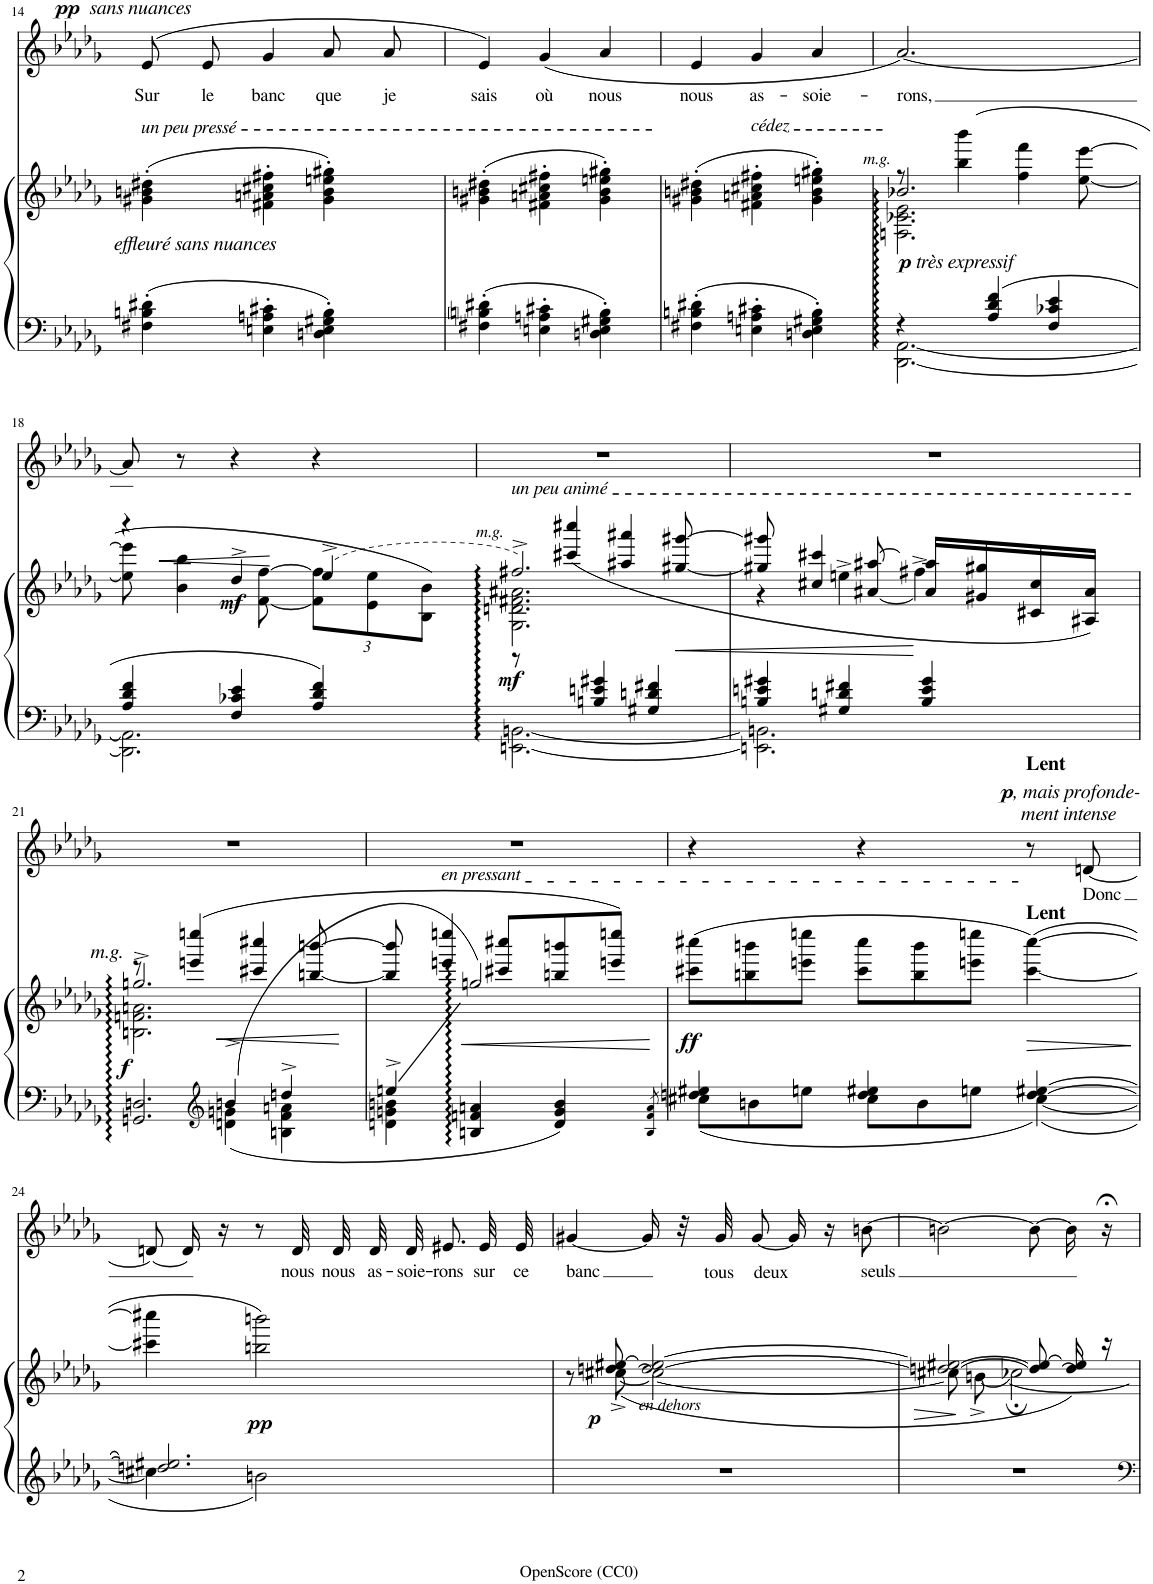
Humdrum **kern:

**kern	**kern	**dynam	**kern	**text	**dynam
*part2	*part2	*part2	*part1	*part1	*part1
*staff3	*staff2	*staff2/3	*staff1	*staff1	*staff1
*I"Piano	*	*	*I"Chant Voice	*	*
*I'Pno	*	*	*	*	*
!!LO:PB:g=z
*clefF4	*clefG2	*	*clefG2	*	*
*k[b-e-a-d-g-]	*k[b-e-a-d-g-]	*	*k[b-e-a-d-g-]	*	*
*M3/4	*M3/4	*	*M3/4	*	*
=14	=14	=14	=14	=14	=14
!	!LO:TX:b:i:t=effleuré sans nuances	!	!	!	!
!	!LO:TX:a:t=un peu pressé	!	!	!	!
!	!	!	!	!LO:LY:b	!LO:DY:a
!	!	!	!	!	!LO:DY:n=1:a
4F#X\' 4Bn\' 4d#X\'	(4g#X\' 4bn\' 4dd#X\'	.	(>8e-/L	Sur	pp other-dynamics
!	!	!	!	!LO:LY:b	!
.	.	.	8e-/J	le	.
!	!	!	!	!LO:LY:b	!
4En\' 4An\' 4c#X\'	4f#X\' 4an\' 4cc#X\' 4ff#X\'	.	4g-/	banc	.
!	!	!	!	!LO:LY:b	!
4Dn\' 4E\' 4G#X\' 4B\'	4g#\' 4b\' 4een\' 4gg#X\')	.	8a-/L	que	.
!	!	!	!	!LO:LY:b	!
.	.	.	8a-/J	je	.
=15	=15	=15	=15	=15	=15
!	!	!	!	!LO:LY:b	!
4F#X\' 4Bnj\' 4d#X\'	(4g#X\' 4bn\' 4dd#X\'	.	4e-/)	sais	.
!	!	!	!	!LO:LY:b	!
4En\' 4An\' 4c#X\'	4f#X\' 4an\' 4cc#X\' 4ff#X\'	.	(4g-/	où	.
!	!	!	!	!LO:LY:b	!
4Dn\' 4E\' 4G#X\' 4B\'	4g#\' 4b\' 4een\' 4gg#X\')	.	4a-/	nous	.
=16	=16	=16	=16	=16	=16
!	!	!	!	!LO:LY:b	!
4F#X\' 4Bn\' 4d#X\'	(4g#X\' 4bn\' 4dd#X\'	.	4e-/	nous	.
!	!LO:TX:a:t=cédez	!	!	!	!
!	!	!	!	!LO:LY:b	!
4En\' 4An\' 4c#X\'	4f#X\' 4an\' 4cc#X\' 4ff#X\'	.	4g-/	as-	.
!	!	!	!	!LO:LY:b	!
4Dn\' 4E\' 4G#X\' 4B\'	4g#\' 4b\' 4een\' 4gg#X\')	.	4a-/	-soie-	.
=17	=17	=17	=17	=17	=17
*^	*^	*	*	*	*
*	*	*	*^	*	*	*	*
!	!	!LO:TX:a:i:t=m.g.	!	!	!	!	!	!
!	!	!	!	!	!	!	!LO:LY:b	!
4r	[2.DD-\ [2.AA-\	8r	2.Fn\ 2.c-X\ 2.e-\	2.b-X/	.	[2.a-/)	-rons,	.
!	!	!	!	!	!LO:DY:b	!	!	!
!	!	!	!	!	!LO:DY:n=1:b	!	!	!
.	.	(>4bb-\ 4bbb-\	.	.	p other-dynamics	.	.	.
4A-/ 4d-/ 4f/	.	.	.	.	.	.	.	.
.	.	4ff\ 4fff\	.	.	.	.	.	.
4F/ 4c-X/ 4e-/	.	.	.	.	.	.	.	.
.	.	[<8ee-\ [>8eee-\	.	.	.	.	.	.
*	*	*	*v	*v	*	*	*	*
!!LO:LB:g=z
=18	=18	=18	=18	=18	=18	=18	=18
4A-/ 4d-/ 4f/	2.DD-\] 2.AA-\]	4r	8ee-\] 8eee-\]	.	8a-/]	.	.
!	!	!	!	!LO:HP:b	!	!	!
.	.	.	4b-\ 4bb-\	<	8r	.	.
!	!	!	!	!LO:DY:b	!	!	!
4F/ 4c-X/ 4e-/	.	4dd-^/	.	mf	4r	.	.
.	.	.	[<8f\ [>8ff\	.	.	.	.
*	*	*	*Xbrackettup	*	*	*	*
4A-/ 4d-/ 4f/	.	(4ee-^/	12f\] 12ff\]L	.	4r	.	.
.	.	.	12e-\ 12ee-\	.	.	.	.
.	.	.	12B-\ 12b-\J)	.	.	.	.
=19	=19	=19	=19	=19	=19	=19	=19
*	*	*	*^	*	*	*	*
!	!	!LO:TX:a:i:t=m.g.	!	!	!	!	!	!
!	!	!LO:TX:a:t=un peu animé	!	!	!	!	!	!
!	!	!	!	!	!LO:DY:b	!	!	!
4ryy	[2.EEn\ [2.BBn\	2.ff#X^/)	2.G-\ 2.dn\ 2.f#X\ 2.a#X\	8r	mf	2.r	.	.
.	.	.	.	(4ccc#X/ 4cccc#X/	.	.	.	.
4Bn/ 4en/ 4g#X/	.	.	.	.	.	.	.	.
.	.	.	.	4aa#X/ 4aaa#X/	.	.	.	.
4G#X/ 4dn/ 4f#X/	.	.	.	.	.	.	.	.
!	!	!	!	!	!LO:HP:b	!	!	!
.	.	.	.	[<8gg#X/ [8ggg#X/	<	.	.	.
*	*	*	*v	*v	*	*	*	*
=20	=20	=20	=20	=20	=20	=20	=20
4Bn/ 4en/ 4g#X/	2.EEn\] 2.BBn\]	8gg#X/] 8ggg#X/]	4r	.	2.r	.	.
.	.	4cc#X/ 4ccc#X/	.	.	.	.	.
4G#X/ 4dn/ 4f#X/	.	.	4een^>\	.	.	.	.
.	.	[<8a#X/ [8aa#X/	.	.	.	.	.
4B/ 4e/ 4g#/	.	16a#/] 16aa#/]LL	4ff#X^>\	[	.	.	.
.	.	16g#X/ 16gg#X/	.	.	.	.	.
.	.	16c#X/ 16cc#/	.	.	.	.	.
.	.	16A#X/ 16a#/JJ)	.	.	.	.	.
!!LO:LB:g=z
=21	=21	=21	=21	=21	=21	=21	=21
*	*^	*	*^	*	*	*	*
!	!	!	!LO:TX:a:i:t=m.g.	!	!	!	!	!	!
!	!	!	!	!	!	!LO:DY:b	!	!	!
4ryy	4ryy	2.GGn/ 2.Dn/	8r	2.Bn\ 2.fn\ 2.an\	2.ggn^/	f	2.r	.	.
.	.	.	(4eeen/ 4eeeen/	.	.	.	.	.	.
*clefG2	*	*	*	*	*	*	*	*	*
(4bn^/	4dn\ 4gn\	.	.	.	.	.	.	.	.
!	!	!	!	!	!	!LO:HP:b	!	!	!
.	.	.	4ccc#X/ 4cccc#X/	.	.	<	.	.	.
4ddn^/	4Bn\ 4f\ 4an\	.	.	.	.	.	.	.	.
.	.	.	[<8bbn/ [8bbbn/	.	.	.	.	.	.
*v	*v	*v	*	*	*	*	*	*	*
*	*v	*v	*v	*	*	*	*
.	.	[	.	.	.
=22	=22	=22	=22	=22	=22
*^	*^	*	*	*	*
4een^/	4dn\ 4gn\ 4bn\	8bb/] 8bbb/]	4ryy	.	2.r	.	.
!	!	!LO:TX:a:t=en pressant	!	!	!	!	!
.	.	4eeen/ 4eeeen/	.	.	.	.	.
2ryy	4Bn/ 4fn/ 4an/	.	2ggn/)	.	.	.	.
!	!	!	!	!LO:HP:b	!	!	!
.	.	8ccc#X/ 8cccc#X/L	.	<	.	.	.
.	4d/ 4g/ 4b/	8bbn/ 8bbbn/	.	.	.	.	.
.	.	8eeen/ 8eeeen/J)	.	.	.	.	.
*v	*v	*	*	*	*	*	*
*	*v	*v	*	*	*	*
.	.	[	.	.	.
=23	=23	=23	=23	=23	=23
8qB-/ 8qf/ 8qa-/	.	.	.	.	.
*^	*	*	*	*	*
*	*Xbrackettup	*	*	*	*	*
!	!	!	!LO:DY:b	!	!	!
4ddn/ 4ee#X/	12cc#X\L	(12ccc#X\ 12cccc#X\L	ff	4r	.	.
.	12bn\	12bbn\ 12bbbn\	.	.	.	.
.	12een\J	12eeen\ 12eeeen\J	.	.	.	.
4dd/ 4ee#X/	12cc#\L	12ccc#\ 12cccc#\L	.	4r	.	.
.	12b\	12bb\ 12bbb\	.	.	.	.
.	12een\J	12eeen\ 12eeeen\J	.	.	.	.
!	!	!	!	!LO:TX:a:B:t=Lent	!	!
!	!	!LO:TX:a:B:t=Lent	!	!	!	!
!	!	!	!LO:HP:b	!	!	!LO:DY:a
!	!	!	!	!	!	!LO:DY:n=1:a
[4dd/ [4ee#X/	[4cc#\	([4ccc#\ [4cccc#\)	>	8r;<	.	p other-dynamics
!	!	!	!	!	!LO:LY:b	!
.	.	.	.	[8dn/	Donc	.
*v	*v	*	*	*	*	*
.	.	[	.	.	.
!!LO:LB:g=z
=24	=24	=24	=24	=24	=24
*^	*	*	*	*	*
2.ddn/] 2.ee#X/]	4cc#X\]	4ccc#X\] 4cccc#X\]	.	8dn/L_	.	.
.	.	.	.	16d/Jk]	.	.
.	.	.	.	16r	.	.
!	!	!	!LO:DY:b	!	!	!
.	2bn\	2bbn\ 2bbbn\)	pp	8r	.	.
!	!	!	!	!	!LO:LY:b	!
.	.	.	.	32d/LLL	nous	.
!	!	!	!	!	!LO:LY:b	!
.	.	.	.	32d/	nous	.
!	!	!	!	!	!LO:LY:b	!
.	.	.	.	32d/	as-	.
!	!	!	!	!	!LO:LY:b	!
.	.	.	.	32d/JJJ	-soie-	.
!	!	!	!	!	!LO:LY:b	!
.	.	.	.	8.e#X/L	-rons	.
!	!	!	!	!	!LO:LY:b	!
.	.	.	.	32e#/LL	sur	.
!	!	!	!	!	!LO:LY:b	!
.	.	.	.	32e#/JJJ	ce	.
*v	*v	*	*	*	*	*
=25	=25	=25	=25	=25	=25
*	*^	*	*	*	*
!	!	!	!	!	!LO:LY:b	!
2.r	8r	8ryy	.	[4g#X/	banc	.
!	!	!	!LO:DY:b	!	!	!
.	[8ddn/ [8ee#X/	([8cc#X^\	p	.	.	.
!	!LO:TX:b:i:t=en dehors	!	!	!	!	!
.	2dd/_ 2ee#/_	2cc#\_	.	16g#/]	.	.
.	.	.	.	32r	.	.
!	!	!	!	!	!LO:LY:b	!
.	.	.	.	32g#/KKL	tous	.
!	!	!	!	!	!LO:LY:b	!
.	.	.	.	[8g#/J	deux	.
.	.	.	.	16g#/]	.	.
.	.	.	.	16r	.	.
!	!	!	!	!	!LO:LY:b	!
.	.	.	.	[8bn\	seuls	.
=26	=26	=26	=26	=26	=26	=26
2.r	2ddn/_ 2ee#X/_	8cc#X\]	.	2bn\_	.	.
.	.	(8bn^\	.	.	.	.
.	.	[2cc-X;\)	]	.	.	.
.	8dd/_ 8ee#/_	.	.	8b\L_	.	.
.	16dd/] 16ee#/])	.	.	16b\Jk]	.	.
.	16r	.	.	16r;<	.	.
*	*v	*v	*	*	*	*
=	=	=	=	=	=
*-	*-	*-	*-	*-	*-
